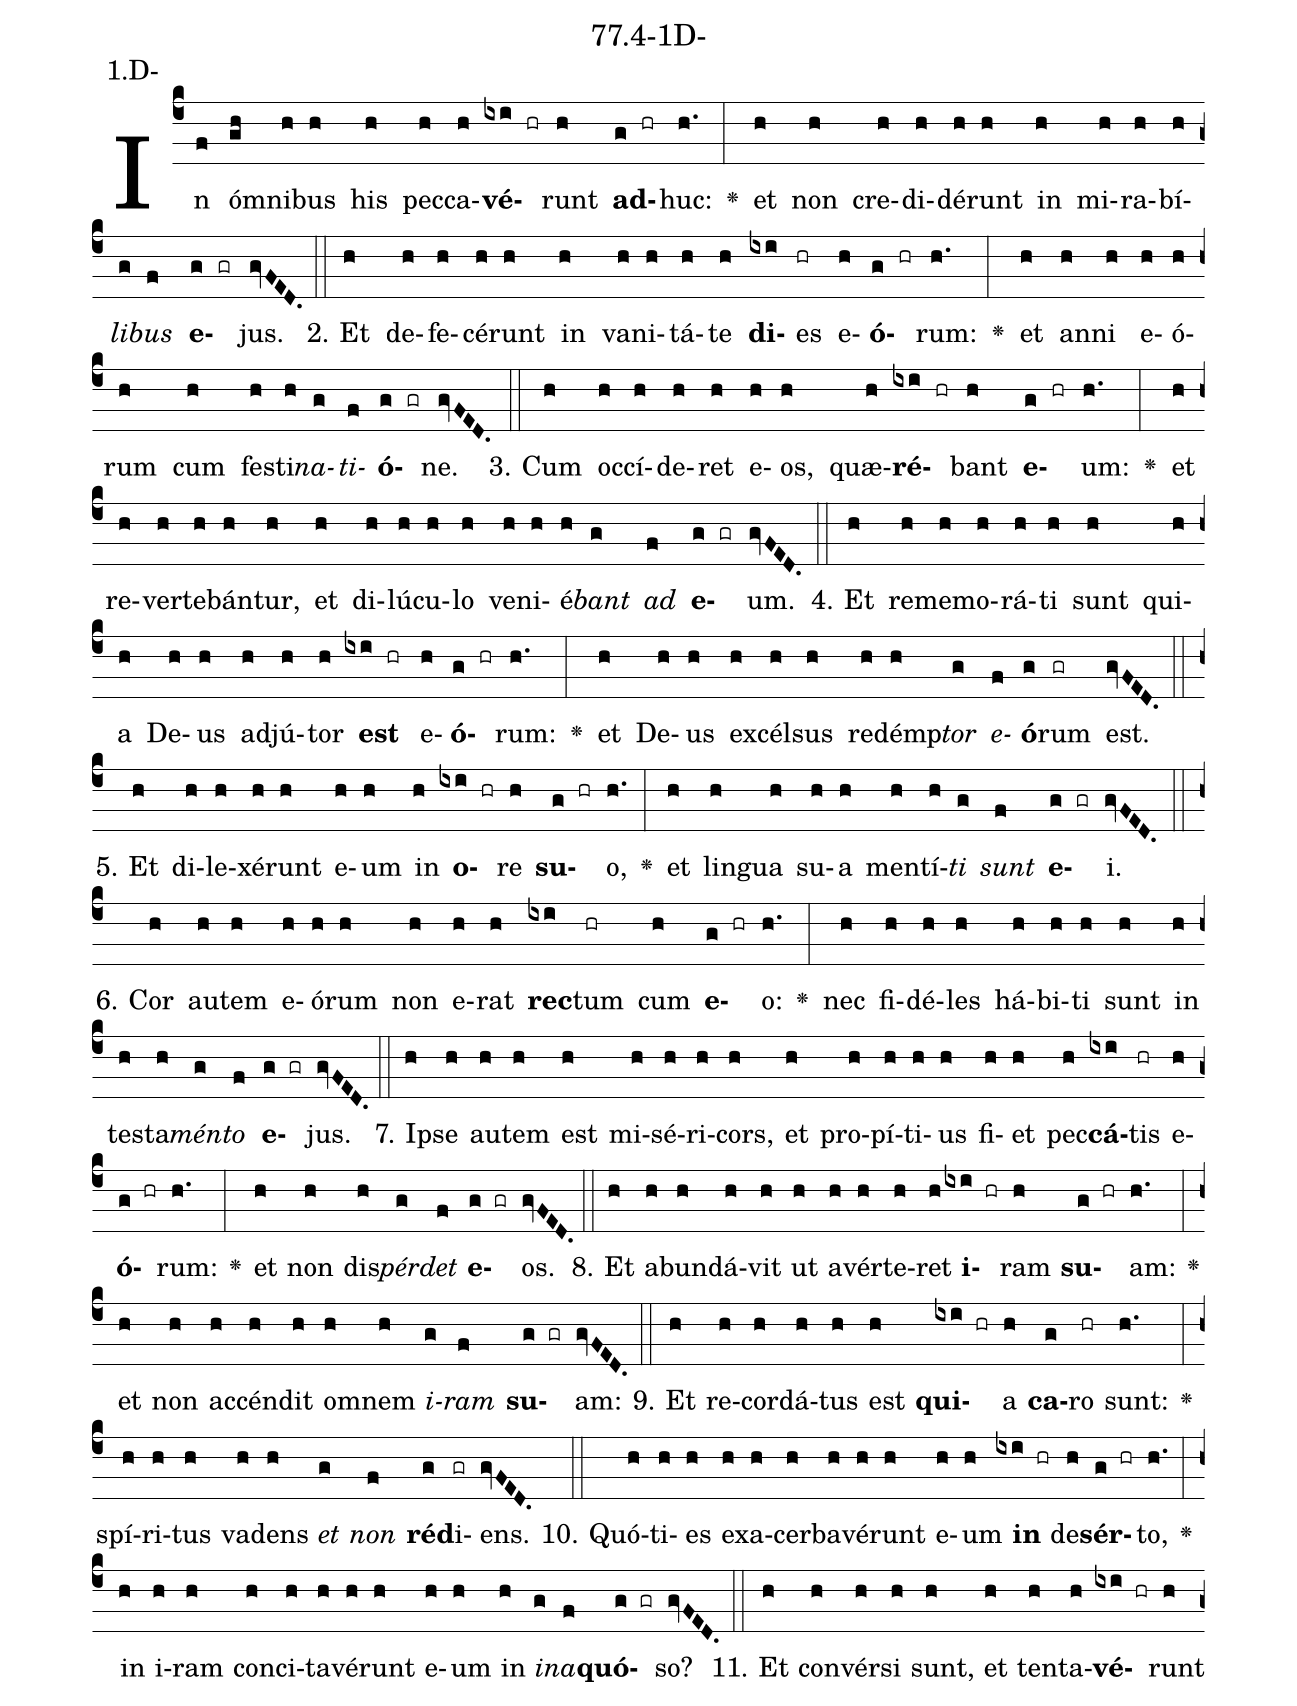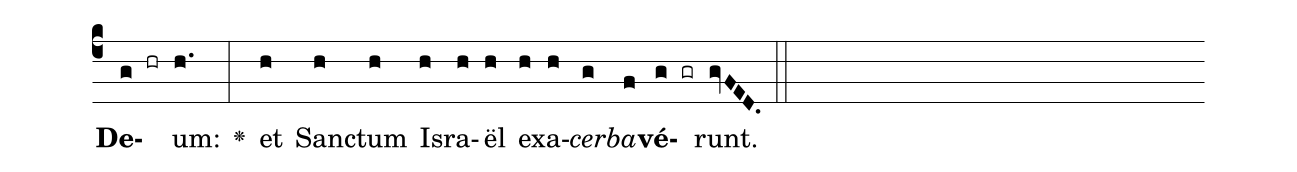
name: 77.4-1D-;
annotation: 1.D-;
%%
(c4)In(f) óm(gh)ni(h)bus(h) his(h) pec(h)ca(h)<b>vé</b>(ixi hr)runt(h) <b>ad</b>(g hr)huc:(h.) <v>\greheightstar</v>(:) et(h) non(h) cre(h)di(h)dé(h)runt(h) in(h) mi(h)ra(h)bí(h)<i>li</i>(g)<i>bus</i>(f) <b>e</b>(g gr)jus.(gvFED.) (::)
2. Et(h) de(h)fe(h)cé(h)runt(h) in(h) va(h)ni(h)tá(h)te(h) <b>di</b>(ixi)es(hr) e(h)<b>ó</b>(g hr)rum:(h.) <v>\greheightstar</v>(:) et(h) an(h)ni(h) e(h)ó(h)rum(h) cum(h) fes(h)ti(h)<i>na</i>(g)<i>ti</i>(f)<b>ó</b>(g gr)ne.(gvFED.) (::)
3. Cum(h) oc(h)cí(h)de(h)ret(h) e(h)os,(h) quæ(h)<b>ré</b>(ixi hr)bant(h) <b>e</b>(g hr)um:(h.) <v>\greheightstar</v>(:) et(h) re(h)ver(h)te(h)bán(h)tur,(h) et(h) di(h)lú(h)cu(h)lo(h) ve(h)ni(h)é(h)<i>bant</i>(g) <i>ad</i>(f) <b>e</b>(g gr)um.(gvFED.) (::)
4. Et(h) re(h)me(h)mo(h)rá(h)ti(h) sunt(h) qui(h)a(h) De(h)us(h) ad(h)jú(h)tor(h) <b>est</b>(ixi hr) e(h)<b>ó</b>(g hr)rum:(h.) <v>\greheightstar</v>(:) et(h) De(h)us(h) ex(h)cél(h)sus(h) red(h)émp(h)<i>tor</i>(g) <i>e</i>(f)<b>ó</b>(g)rum(gr) est.(gvFED.) (::)
5. Et(h) di(h)le(h)xé(h)runt(h) e(h)um(h) in(h) <b>o</b>(ixi hr)re(h) <b>su</b>(g hr)o,(h.) <v>\greheightstar</v>(:) et(h) lin(h)gua(h) su(h)a(h) men(h)tí(h)<i>ti</i>(g) <i>sunt</i>(f) <b>e</b>(g gr)i.(gvFED.) (::)
6. Cor(h) au(h)tem(h) e(h)ó(h)rum(h) non(h) e(h)rat(h) <b>rec</b>(ixi)tum(hr) cum(h) <b>e</b>(g hr)o:(h.) <v>\greheightstar</v>(:) nec(h) fi(h)dé(h)les(h) há(h)bi(h)ti(h) sunt(h) in(h) tes(h)ta(h)<i>mén</i>(g)<i>to</i>(f) <b>e</b>(g gr)jus.(gvFED.) (::)
7. Ip(h)se(h) au(h)tem(h) est(h) mi(h)sé(h)ri(h)cors,(h) et(h) pro(h)pí(h)ti(h)us(h) fi(h)et(h) pec(h)<b>cá</b>(ixi)tis(hr) e(h)<b>ó</b>(g hr)rum:(h.) <v>\greheightstar</v>(:) et(h) non(h) dis(h)<i>pér</i>(g)<i>det</i>(f) <b>e</b>(g gr)os.(gvFED.) (::)
8. Et(h) ab(h)un(h)dá(h)vit(h) ut(h) a(h)vér(h)te(h)ret(h) <b>i</b>(ixi hr)ram(h) <b>su</b>(g hr)am:(h.) <v>\greheightstar</v>(:) et(h) non(h) ac(h)cén(h)dit(h) om(h)nem(h) <i>i</i>(g)<i>ram</i>(f) <b>su</b>(g gr)am:(gvFED.) (::)
9. Et(h) re(h)cor(h)dá(h)tus(h) est(h) <b>qui</b>(ixi hr)a(h) <b>ca</b>(g)ro(hr) sunt:(h.) <v>\greheightstar</v>(:) spí(h)ri(h)tus(h) va(h)dens(h) <i>et</i>(g) <i>non</i>(f) <b>réd</b>(g)i(gr)ens.(gvFED.) (::)
10. Quó(h)ti(h)es(h) ex(h)a(h)cer(h)ba(h)vé(h)runt(h) e(h)um(h) <b>in</b>(ixi hr) de(h)<b>sér</b>(g hr)to,(h.) <v>\greheightstar</v>(:) in(h) i(h)ram(h) con(h)ci(h)ta(h)vé(h)runt(h) e(h)um(h) in(h) <i>in</i>(g)<i>a</i>(f)<b>quó</b>(g gr)so?(gvFED.) (::)
11. Et(h) con(h)vér(h)si(h) sunt,(h) et(h) ten(h)ta(h)<b>vé</b>(ixi hr)runt(h) <b>De</b>(g hr)um:(h.) <v>\greheightstar</v>(:) et(h) Sanc(h)tum(h) Is(h)ra(h)ël(h) ex(h)a(h)<i>cer</i>(g)<i>ba</i>(f)<b>vé</b>(g gr)runt.(gvFED.) (::)
